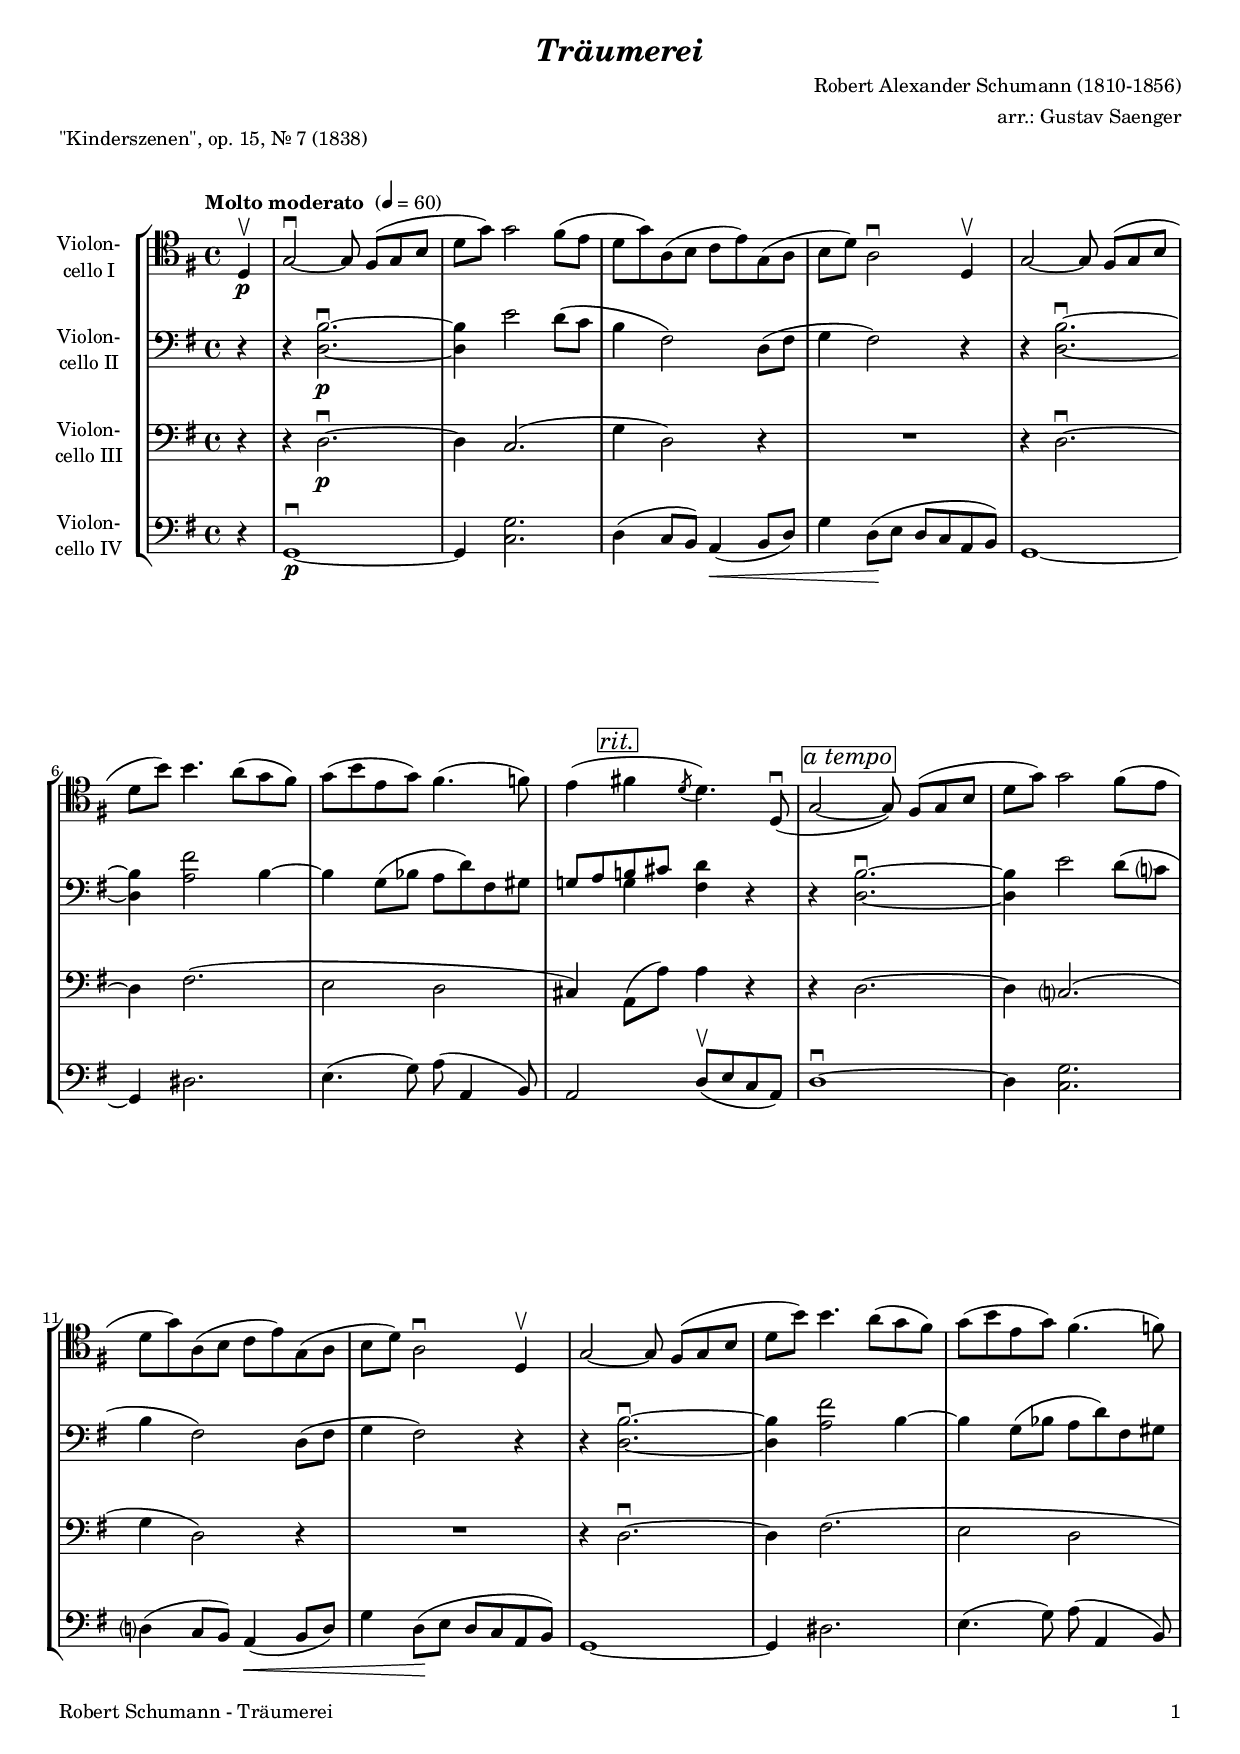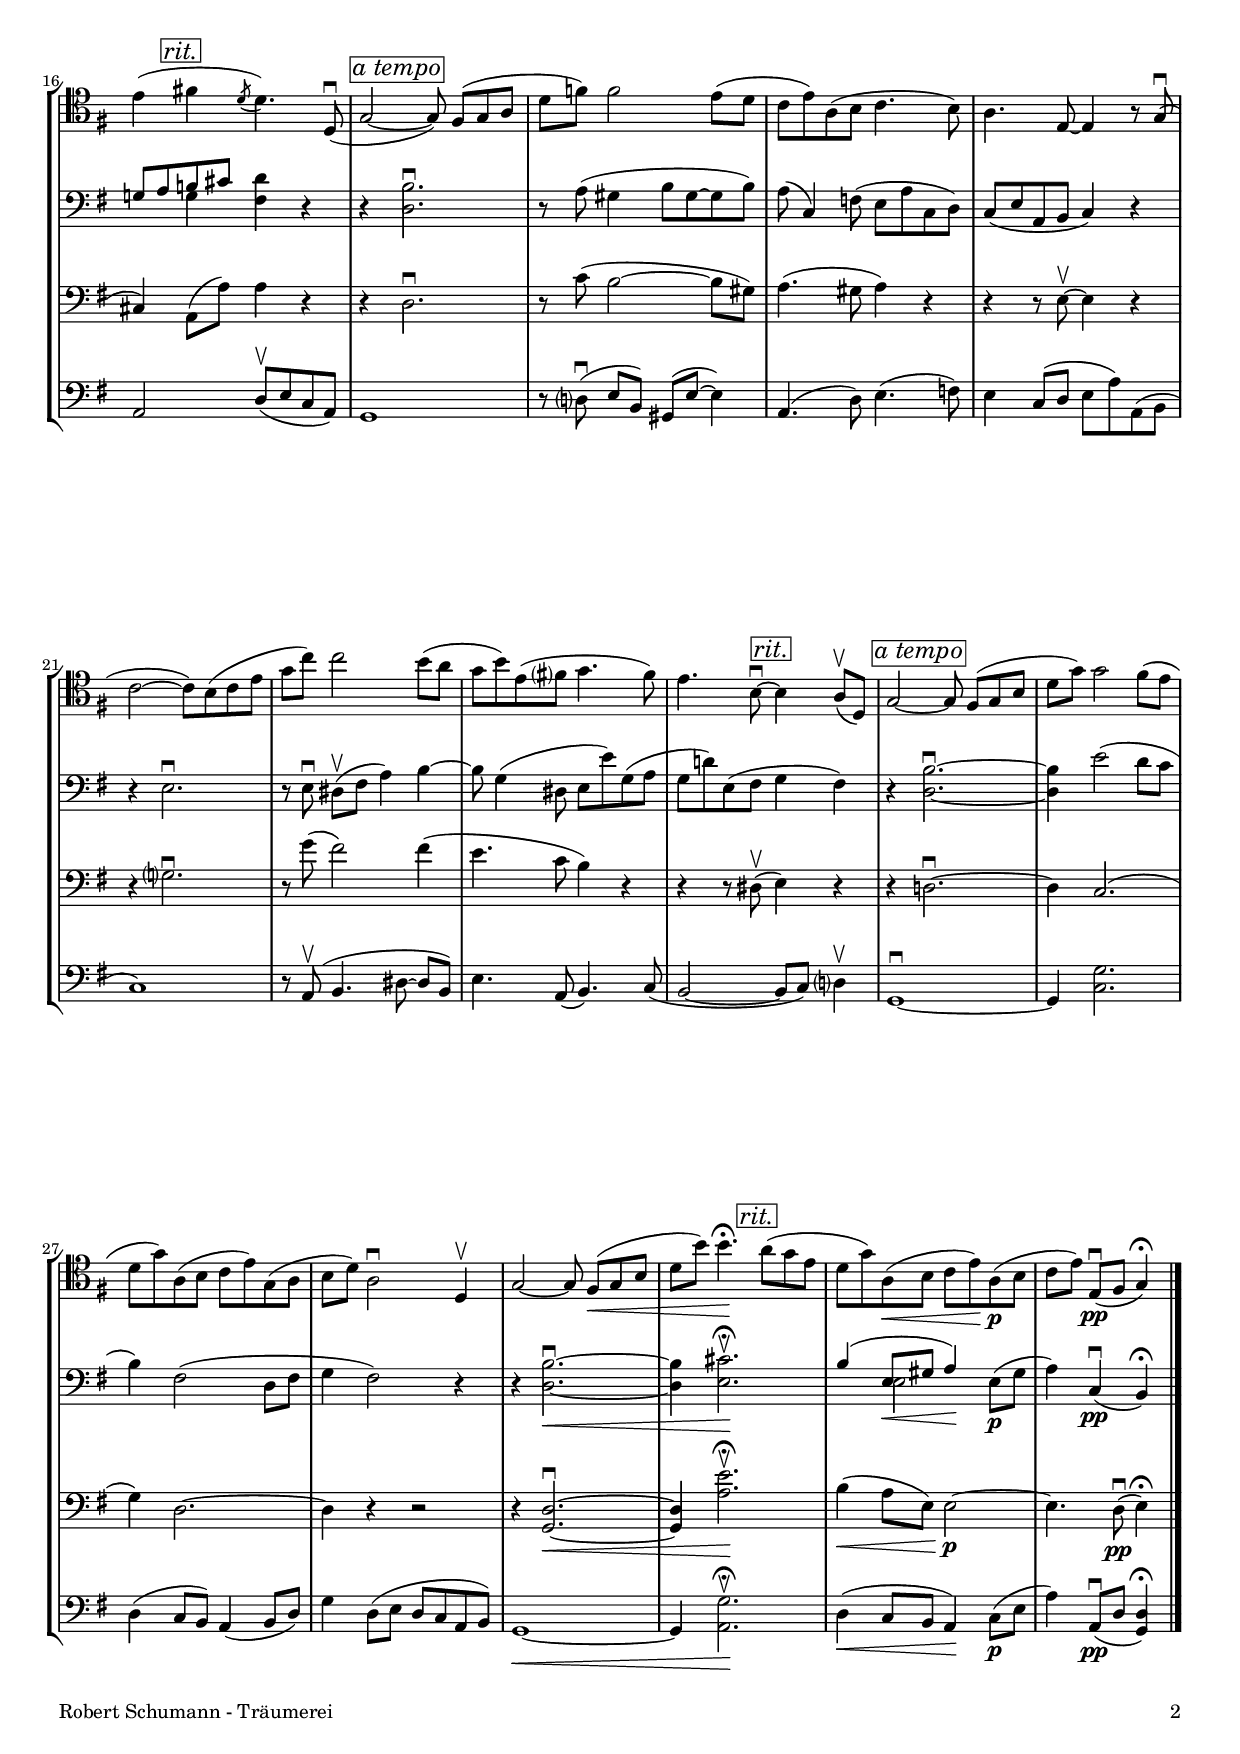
\version "2.24.3"
\include "deutsch.ly"
  
#(set-global-staff-size 17)

\header {
  title     = \markup \bold \italic "Träumerei"
  composer  = "Robert Alexander Schumann (1810-1856)"
  arranger  = "arr.: Gustav Saenger"
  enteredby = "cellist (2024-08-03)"
  piece     = "\"Kinderszenen\", op. 15, Nr. 7 (1838)"
}

voiceconsts = {
  \key g \major
  \time 4/4
  \clef "bass"
%  \numericTimeSignature
  \compressEmptyMeasures
% Set default beaming for all staves
%  \set Timing.beamExceptions = #'()
%  \set Timing.baseMoment     = #(ly:make-moment 1 4)
%  \set Timing.beatStructure  = #'(1 1 1)
  \tempo "Molto moderato " 4=60
}

mivl = "violin"
miva = "viola"
mivc = "cello"

atem = \mark \markup \box \italic "a tempo"
rit  = \mark \markup \box \italic "rit."

va = \relative c {
  \voiceconsts
  \clef "tenor"
  
  \partial 4 d4\upbow\p
  g2~\downbow g8 fis([ g h]
  d g) g2 fis8( e
  d g) a,( h c e) g,( a
  h d) a2\downbow d,4\upbow

  g2~ g8 fis([ g h]
  d h']) h4. a8( g fis)
  g( h e, g) fis4.( f8)
  e4( \rit fis! \acciaccatura d8 d4.) d,8(\downbow

  g2~ g8) fis([ g h]
  d g) g2 fis8( e
  d g) a,( h c e) g,( a
  h d) a2\downbow d,4\upbow

  g2~g8 fis([ g h]
  d h') h4. a8( g fis)
  g( h e, g) fis4.( f8)
  e4( \rit fis! \acciaccatura d8 d4.) d,8(\downbow

  g2~ g8) fis([ g a]
  d f) f2 e8( d
  c e) a,( h c4. h8)
  a4. e8~ e4 r8 g(\downbow

  c2~ c8) h( c e
  g c) c2 h8( a
  g h) e,( fis? g4. fis8)
  e4. h8~\downbow \rit h4 a8(\upbow d,)

  g2~ g8 fis([ g h]
  d g) g2 fis8( e
  d g) a,( h c e) g,( a
  h d) a2\downbow d,4\upbow

  g2~ g8 fis([\< g h]
  d h') h4.\fermata\! \rit a8( g e
  d g) a,(\< h c e) a,(\!\p h
  \partial 2. c e) e,(\downbow\pp fis g4)\fermata \bar "|."
}

vb = \relative c {
  \voiceconsts
  
  \partial 4 r4
  r <d h'>2.~\downbow\p
  <d h'>4 e'2 d8( c
  h4 fis2) d8( fis
  g4 fis2) r4
  r <d h'>2.~\downbow
  <d h'>4 <a' fis'>2 h4~

  h g8( b a d) fis, gis
  << { g! a \rit h! cis } \\ { s4 g } >> <fis d'> r
  r \atem <d h'>2.~\downbow
  <d h'>4 e'2 d8( c?
  h4 fis2) d8( fis
  g4 fis2) r4
  r <d h'>2.~\downbow

  <d h'>4 <a' fis'>2 h4~
  h g8( b a d) fis, gis
  << { g! a h! cis } \\ { s4 g } >> <fis d'> r
  r \atem <d h'>2.\downbow
  r8 a'( gis4 h8 gis~ gis h8)
  a( c,4) f8( e a c, d)

  c( e a, h c4) r
  r e2.\downbow
  r8 e\downbow dis([\upbow fis] a4) h~
  h8 g4( dis8 e e') g,( a
  g d'!) e,( fis \rit g4 fis)

  r \atem <d h'>2.~\downbow
  <d h'>4 e'2( d8 c
  h4) fis2( d8 fis
  g4 fis2) r4
  r <d h'>2.~\downbow\<
  <d h'>4 <e cis'>2.\fermata\upbow\!
  << { h'4( e,8\< gis a4\!) } \\ { s e2 } >> e8(\p gis
  \partial 2. a4) c,(\downbow\pp h)\fermata \bar "|."
}

vc = \relative c {
  \voiceconsts
  
  \partial 4 r4
  r d2.~\downbow\p
  d4 c2.(
  g'4 d2) r4
  R1

  r4 d2.~\downbow
  d4 fis2.(
  e2 d
  cis4) \rit a8( a') a4 r

  r4 \atem d,2.~
  d4 c?2.(
  g'4 d2) r4
  R1

  r4 d2.~\downbow
  d4 fis2.(
  e2 d
  cis4) \rit a8( a') a4 r

  r \atem d,2.\downbow
  r8 c'( h2~ h8 gis)
  a4.( gis8 a4) r
  r r8 e~\upbow e4 r

  r g?2.\downbow
  r8 g'( fis2) fis4(
  e4. c8 h4) r
  r r8 dis,(\upbow \rit e4) r

  r \atem d!2.~\downbow
  d4 c2.(
  g'4) d2.~
  d4 r r2

  r4 <g, d'>2.~\downbow\<
  <g d'>4 <a' e'>2.\fermata\upbow\!
  h4(\< a8 e) e2~\!\p
  \partial 2. e4. d8(\downbow\pp e4)\fermata \bar "|."
}

vd = \relative c {
  \voiceconsts
  
  \partial 4 r4
  g1~\downbow\p
  g4 <c g'>2.
  d4( c8 h) a4(\< h8 d)
  g4 d8(\! e d c a h)

  g1~
  g4 dis'2.
  e4.( g8) a( a,4 h8)
  a2 d8(\upbow e c a)

  d1~\downbow
  d4 <c g'>2.
  d?4( c8 h) a4(\< h8 d)
  g4 d8(\! e d c a h)

  g1~
  g4 dis'2.
  e4.( g8) a( a,4 h8)
  a2 d8(\upbow e c a)

  g1
  r8 d'?(\downbow e[ h]) gis( e'~ e4)
  a,4.( d8) e4.( f8)
  e4 c8( d e a) a,( h

  c1)
  r8 a(\upbow h4. dis8~ dis[ h])
  e4. a,8( h4.) c8(
  h2~ h8 c) d?4\upbow

  g,1~\downbow
  g4 <c g'>2.
  d4( c8 h) a4( h8 d)
  g4 d8( e d c a h)

  g1~\<
  g4 <a g'>2.\fermata\upbow\!
  d4(\< c8 h a4)\! c8(\p e
  \partial 2. a4) a,8(\downbow\pp d <g, d'>4)\fermata \bar "|."
}


music = \new StaffGroup <<
      \new Staff {
	\set Staff.midiInstrument = \mivc
	\set Staff.instrumentName = \markup \center-column { "Violon-" "cello I" }
	\transpose g g { \va }
      }

      \new Staff {
	\set Staff.midiInstrument = \mivc
	\set Staff.instrumentName = \markup \center-column { "Violon-" "cello II" }
	\transpose g g { \vb }
      }

      \new Staff {
	\set Staff.midiInstrument = \mivc
	\set Staff.instrumentName = \markup \center-column { "Violon-" "cello III" }
	\transpose g g { \vc }
      }

      \new Staff {
	\set Staff.midiInstrument = \mivc
	\set Staff.instrumentName = \markup \center-column { "Violon-" "cello IV" }
	\transpose g g { \vd }
      }
>>

\book {
  \paper {
    print-page-number = ##t
    print-first-page-number = ##t
    ragged-last-bottom = ##f
    oddHeaderMarkup = \markup \null
    evenHeaderMarkup = \markup \null
    oddFooterMarkup = \markup {
      \fill-line {
        \if \should-print-page-number
        "Robert Schumann - Träumerei" \fromproperty #'page:page-number-string
      }
    }
    evenFooterMarkup = \oddFooterMarkup
  } \score {
    \music
    \layout {}
  }

  \score {
    \unfoldRepeats \music

    \midi {
      \context {
        \Score
      }
    }
  }
}
